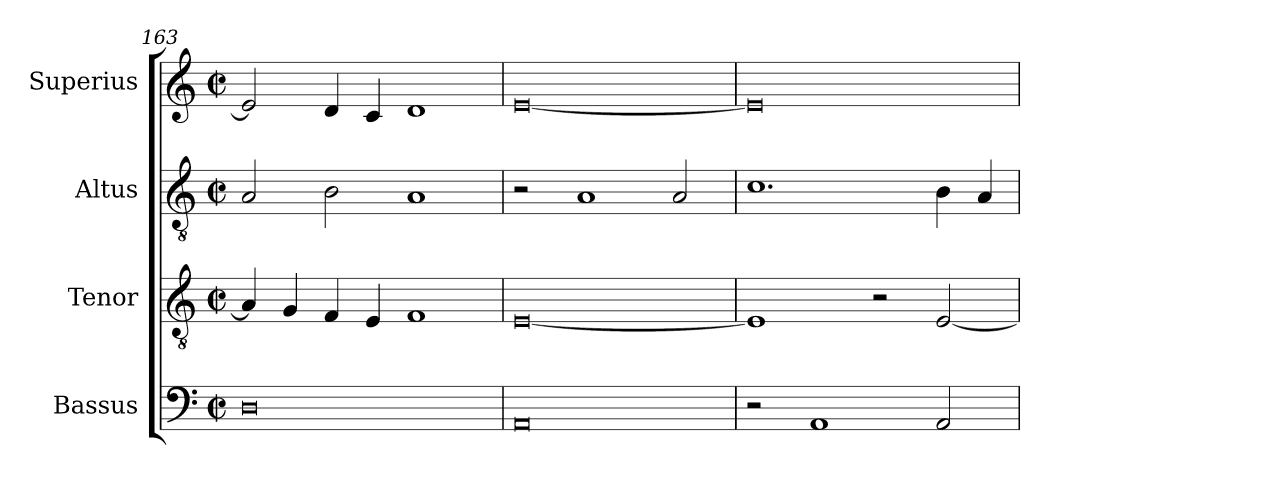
**kern	**kern	**kern	**kern
*part4	*part3	*part2	*part1
*staff4	*staff3	*staff2	*staff1
*I"Bassus	*I"Tenor	*I"Altus	*I"Superius
*I'B.	*I'T.	*	*I'S.
*clefF4	*clefGv2	*clefGv2	*clefG2
*	*ITrd7c12	*ITrd7c12	*
*k[]	*k[]	*k[]	*k[]
*C:	*C:	*C:	*C:
*M2/2	*M2/2	*M2/2	*M2/2
*met(c|)	*met(c|)	*met(c|)	*met(c|)
=163	=163	=163	=163
0Di	4AAi/]	2AAi/	2ei/]
.	4GGi/	.	.
.	4FFi/	2BBi\	4di/
.	4EEi/	.	4ci/
.	1FFi	1AAi	1di
!!LO:LB:g=z
=164	=164	=164	=164
0AAi	[<0EEi	2r	[<0ei
.	.	1AAi	.
.	.	2AAi/	.
=165	=165	=165	=165
2r	1EEi]	1.Ci	0ei]
1AAi	.	.	.
.	2r	.	.
2AAi/	[<2EEi/	4BBi\	.
.	.	4AAi/	.
=	=	=	=
*-	*-	*-	*-
